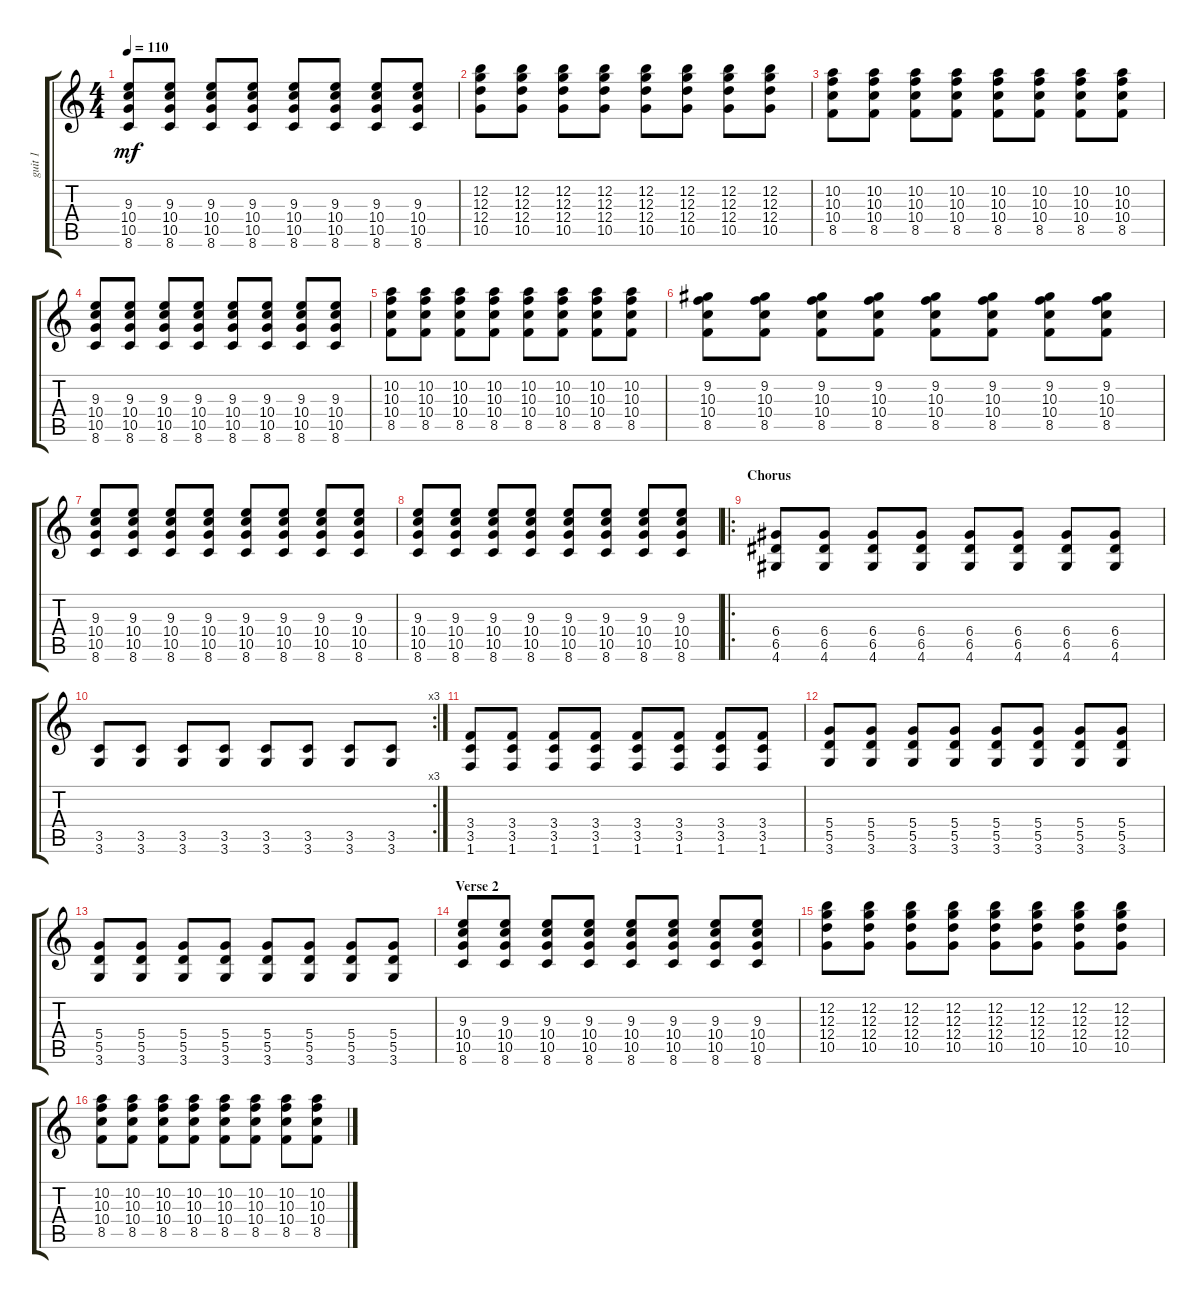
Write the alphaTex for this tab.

\track ("guit 1" "guit 1") {instrument distortionguitar}
\staff {score tabs}
\tuning (E4 B3 G3 D3 A2 E2) {hide}
\ts (4 4)
\tempo 110
\clef g2
\ks c
(9.3 10.4 10.5 8.6).8{dy mf} (9.3 10.4 10.5 8.6).8 (9.3 10.4 10.5 8.6).8 (9.3 10.4 10.5 8.6).8 (9.3 10.4 10.5 8.6).8 (9.3 10.4 10.5 8.6).8 (9.3 10.4 10.5 8.6).8 (9.3 10.4 10.5 8.6).8 |
(12.2 12.3 12.4 10.5).8 (12.2 12.3 12.4 10.5).8 (12.2 12.3 12.4 10.5).8 (12.2 12.3 12.4 10.5).8 (12.2 12.3 12.4 10.5).8 (12.2 12.3 12.4 10.5).8 (12.2 12.3 12.4 10.5).8 (12.2 12.3 12.4 10.5).8 |
(10.2 10.3 10.4 8.5).8 (10.2 10.3 10.4 8.5).8 (10.2 10.3 10.4 8.5).8 (10.2 10.3 10.4 8.5).8 (10.2 10.3 10.4 8.5).8 (10.2 10.3 10.4 8.5).8 (10.2 10.3 10.4 8.5).8 (10.2 10.3 10.4 8.5).8 |
(9.3 10.4 10.5 8.6).8 (9.3 10.4 10.5 8.6).8 (9.3 10.4 10.5 8.6).8 (9.3 10.4 10.5 8.6).8 (9.3 10.4 10.5 8.6).8 (9.3 10.4 10.5 8.6).8 (9.3 10.4 10.5 8.6).8 (9.3 10.4 10.5 8.6).8 |
(10.2 10.3 10.4 8.5).8 (10.2 10.3 10.4 8.5).8 (10.2 10.3 10.4 8.5).8 (10.2 10.3 10.4 8.5).8 (10.2 10.3 10.4 8.5).8 (10.2 10.3 10.4 8.5).8 (10.2 10.3 10.4 8.5).8 (10.2 10.3 10.4 8.5).8 |
(9.2 10.3 10.4 8.5).8 (9.2 10.3 10.4 8.5).8 (9.2 10.3 10.4 8.5).8 (9.2 10.3 10.4 8.5).8 (9.2 10.3 10.4 8.5).8 (9.2 10.3 10.4 8.5).8 (9.2 10.3 10.4 8.5).8 (9.2 10.3 10.4 8.5).8 |
(9.3 10.4 10.5 8.6).8 (9.3 10.4 10.5 8.6).8 (9.3 10.4 10.5 8.6).8 (9.3 10.4 10.5 8.6).8 (9.3 10.4 10.5 8.6).8 (9.3 10.4 10.5 8.6).8 (9.3 10.4 10.5 8.6).8 (9.3 10.4 10.5 8.6).8 |
(9.3 10.4 10.5 8.6).8 (9.3 10.4 10.5 8.6).8 (9.3 10.4 10.5 8.6).8 (9.3 10.4 10.5 8.6).8 (9.3 10.4 10.5 8.6).8 (9.3 10.4 10.5 8.6).8 (9.3 10.4 10.5 8.6).8 (9.3 10.4 10.5 8.6).8 |
\ro
\section ("" "Chorus")
(6.4 6.5 4.6).8 (6.4 6.5 4.6).8 (6.4 6.5 4.6).8 (6.4 6.5 4.6).8 (6.4 6.5 4.6).8 (6.4 6.5 4.6).8 (6.4 6.5 4.6).8 (6.4 6.5 4.6).8 |
\rc 3
(3.5 3.6).8 (3.5 3.6).8 (3.5 3.6).8 (3.5 3.6).8 (3.5 3.6).8 (3.5 3.6).8 (3.5 3.6).8 (3.5 3.6).8 |
(3.4 3.5 1.6).8 (3.4 3.5 1.6).8 (3.4 3.5 1.6).8 (3.4 3.5 1.6).8 (3.4 3.5 1.6).8 (3.4 3.5 1.6).8 (3.4 3.5 1.6).8 (3.4 3.5 1.6).8 |
(5.4 5.5 3.6).8 (5.4 5.5 3.6).8 (5.4 5.5 3.6).8 (5.4 5.5 3.6).8 (5.4 5.5 3.6).8 (5.4 5.5 3.6).8 (5.4 5.5 3.6).8 (5.4 5.5 3.6).8 |
(5.4 5.5 3.6).8 (5.4 5.5 3.6).8 (5.4 5.5 3.6).8 (5.4 5.5 3.6).8 (5.4 5.5 3.6).8 (5.4 5.5 3.6).8 (5.4 5.5 3.6).8 (5.4 5.5 3.6).8 |
\section ("" "Verse 2")
(9.3 10.4 10.5 8.6).8 (9.3 10.4 10.5 8.6).8 (9.3 10.4 10.5 8.6).8 (9.3 10.4 10.5 8.6).8 (9.3 10.4 10.5 8.6).8 (9.3 10.4 10.5 8.6).8 (9.3 10.4 10.5 8.6).8 (9.3 10.4 10.5 8.6).8 |
(12.2 12.3 12.4 10.5).8 (12.2 12.3 12.4 10.5).8 (12.2 12.3 12.4 10.5).8 (12.2 12.3 12.4 10.5).8 (12.2 12.3 12.4 10.5).8 (12.2 12.3 12.4 10.5).8 (12.2 12.3 12.4 10.5).8 (12.2 12.3 12.4 10.5).8 |
(10.2 10.3 10.4 8.5).8 (10.2 10.3 10.4 8.5).8 (10.2 10.3 10.4 8.5).8 (10.2 10.3 10.4 8.5).8 (10.2 10.3 10.4 8.5).8 (10.2 10.3 10.4 8.5).8 (10.2 10.3 10.4 8.5).8 (10.2 10.3 10.4 8.5).8
